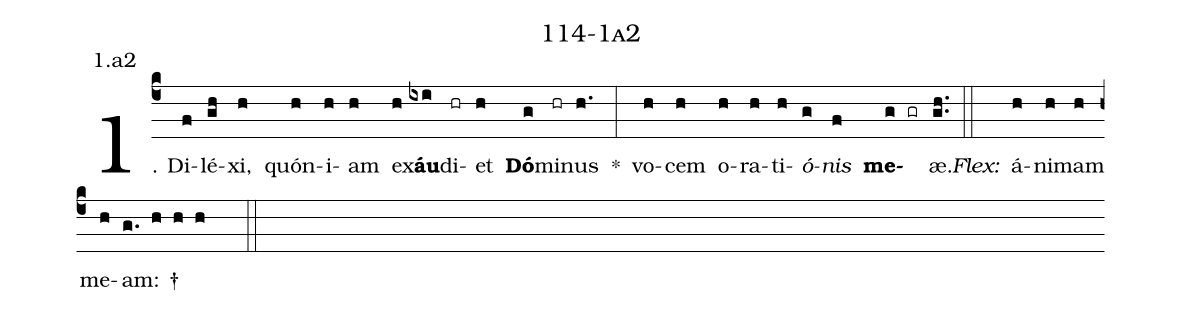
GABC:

name: 114-1a2;
annotation: 1.a2;
%%
(c4)1. Di(f)lé(gh)xi,(h) quón(h)i(h)am(h) ex(h)<b>áu</b>(ixi)di(hr)et(h) <b>Dó</b>(g)mi(hr)nus(h.) *(:) vo(h)cem(h) o(h)ra(h)ti(h)<i>ó</i>(g)<i>nis</i>(f) <b>me</b>(g gr)æ.(gh..) (::)
<i>Flex:</i>()  á(h)ni(h)mam(h) me(h)am: †(g. h h h  ::)
